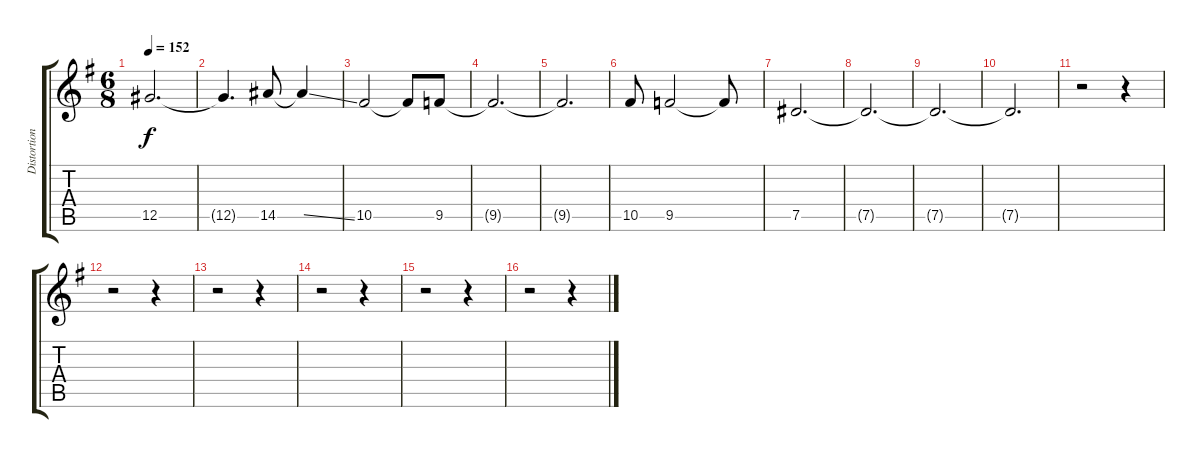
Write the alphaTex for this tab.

\track ("Distortion Guitar 2" "Distortion") {instrument overdrivenguitar}
\staff {score tabs}
\tuning (Eb4 Bb3 Gb3 Db3 Ab2 Eb2) {hide}
\ts (6 8)
\tempo 152
\clef g2
\ks g
12.5{t}.2{d dy f} |
12.5{t}.4{d} 14.5.8 14.5{ss t}.4 |
10.5.2 10.5{t}.8 9.5.8 |
9.5{t}.2{d} |
9.5{t}.2{d} |
10.5.8 9.5.2 9.5{t}.8 |
7.5.2{d} |
7.5{t}.2{d} |
7.5{t}.2{d} |
7.5{t}.2{d} |
r.2 r.4 |
r.2 r.4 |
r.2 r.4 |
r.2 r.4 |
r.2 r.4 |
r.2 r.4
